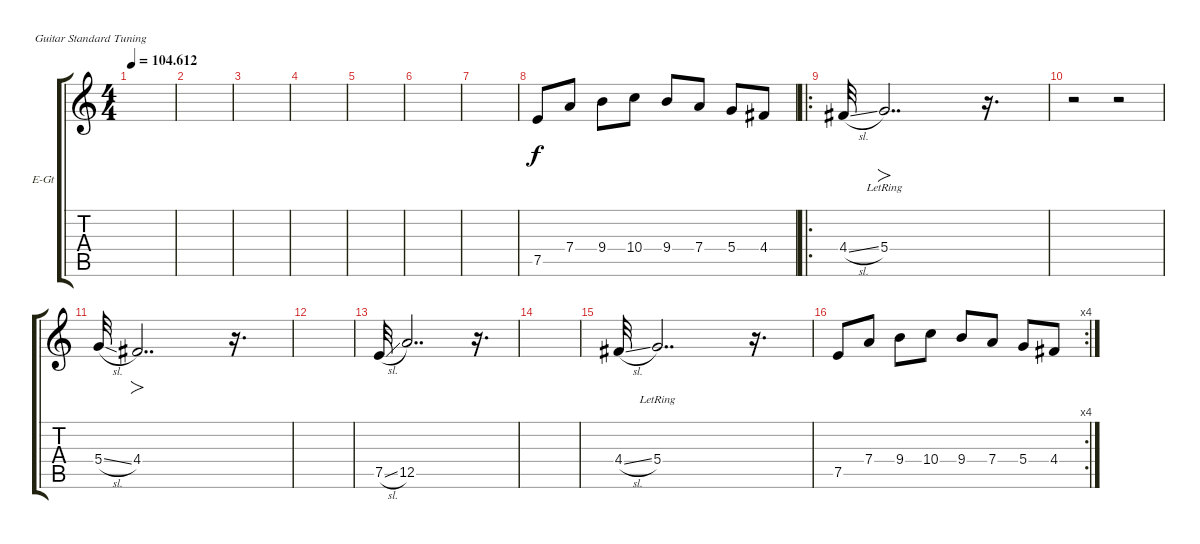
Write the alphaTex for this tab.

\defaultSystemsLayout 4
\bracketExtendMode groupsimilarinstruments
\firstSystemTrackNameOrientation horizontal
\otherSystemsTrackNameOrientation horizontal
\track ("Electric Guitar" "E-Gt") {instrument overdrivenguitar}
\staff {score tabs}
\tuning (E4 B3 G3 D3 A2 E2)
\ts (4 4)
\tempo
104.612
\accidentals auto
\clef g2
\ottava regular
\simile none
\scale
0.485477
\ks c
|
\scale
0.257261 |
\scale
0.257261 |
\scale
0.333333 |
\scale
0.333333 |
\scale
0.333333 |
\scale
0.313131 |
\scale
0.313131 7.5.8 7.4.8 9.4.8 10.4.8 9.4.8 7.4.8 5.4.8 4.4.8 |
\ro
\scale
0.373737 4.4{sl}.32 5.4{lr}.2{fo dd} r.16{d} |
\scale
0.333333 r.2 r.2 |
\scale
0.333333 5.4{sl}.32 4.4.2{fo dd} r.16{d} |
\scale
0.333333 |
\scale
0.333333 7.5{sl}.32 12.5.2{dd} r.16{d} |
\scale
0.333333 |
\scale
0.333333 4.4{sl}.32 5.4{lr}.2{dd} r.16{d} |
\rc 4
\scale
0.333333 7.5.8 7.4.8 9.4.8 10.4.8 9.4.8 7.4.8 5.4.8 4.4.8
